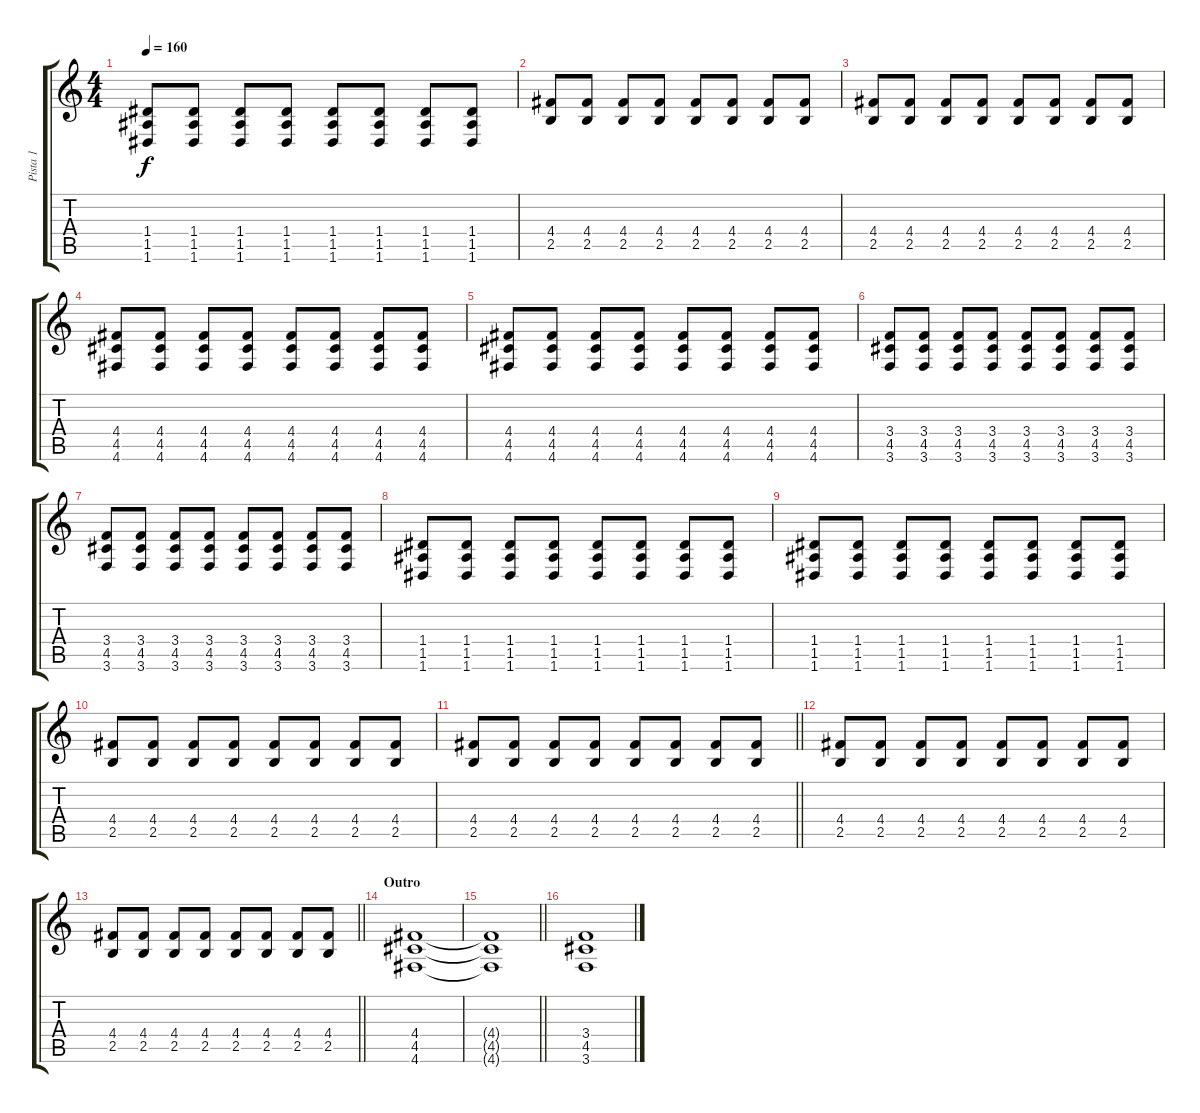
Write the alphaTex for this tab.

\track ("Pista 1" "Pista 1") {instrument acousticguitarsteel}
\staff {score tabs}
\tuning (E4 B3 G3 D3 A2 D2) {hide}
\ts (4 4)
\tempo 160
\clef g2
\ks c
(1.4 1.5 1.6).8{dy f} (1.4 1.5 1.6).8 (1.4 1.5 1.6).8 (1.4 1.5 1.6).8 (1.4 1.5 1.6).8 (1.4 1.5 1.6).8 (1.4 1.5 1.6).8 (1.4 1.5 1.6).8 |
(4.4 2.5).8 (4.4 2.5).8 (4.4 2.5).8 (4.4 2.5).8 (4.4 2.5).8 (4.4 2.5).8 (4.4 2.5).8 (4.4 2.5).8 |
(4.4 2.5).8 (4.4 2.5).8 (4.4 2.5).8 (4.4 2.5).8 (4.4 2.5).8 (4.4 2.5).8 (4.4 2.5).8 (4.4 2.5).8 |
(4.4 4.5 4.6).8 (4.4 4.5 4.6).8 (4.4 4.5 4.6).8 (4.4 4.5 4.6).8 (4.4 4.5 4.6).8 (4.4 4.5 4.6).8 (4.4 4.5 4.6).8 (4.4 4.5 4.6).8 |
(4.4 4.5 4.6).8 (4.4 4.5 4.6).8 (4.4 4.5 4.6).8 (4.4 4.5 4.6).8 (4.4 4.5 4.6).8 (4.4 4.5 4.6).8 (4.4 4.5 4.6).8 (4.4 4.5 4.6).8 |
(3.4 4.5 3.6).8 (3.4 4.5 3.6).8 (3.4 4.5 3.6).8 (3.4 4.5 3.6).8 (3.4 4.5 3.6).8 (3.4 4.5 3.6).8 (3.4 4.5 3.6).8 (3.4 4.5 3.6).8 |
(3.4 4.5 3.6).8 (3.4 4.5 3.6).8 (3.4 4.5 3.6).8 (3.4 4.5 3.6).8 (3.4 4.5 3.6).8 (3.4 4.5 3.6).8 (3.4 4.5 3.6).8 (3.4 4.5 3.6).8 |
(1.4 1.5 1.6).8 (1.4 1.5 1.6).8 (1.4 1.5 1.6).8 (1.4 1.5 1.6).8 (1.4 1.5 1.6).8 (1.4 1.5 1.6).8 (1.4 1.5 1.6).8 (1.4 1.5 1.6).8 |
(1.4 1.5 1.6).8 (1.4 1.5 1.6).8 (1.4 1.5 1.6).8 (1.4 1.5 1.6).8 (1.4 1.5 1.6).8 (1.4 1.5 1.6).8 (1.4 1.5 1.6).8 (1.4 1.5 1.6).8 |
(4.4 2.5).8 (4.4 2.5).8 (4.4 2.5).8 (4.4 2.5).8 (4.4 2.5).8 (4.4 2.5).8 (4.4 2.5).8 (4.4 2.5).8 |
\barLineRight lightlight
(4.4 2.5).8 (4.4 2.5).8 (4.4 2.5).8 (4.4 2.5).8 (4.4 2.5).8 (4.4 2.5).8 (4.4 2.5).8 (4.4 2.5).8 |
(4.4 2.5).8 (4.4 2.5).8 (4.4 2.5).8 (4.4 2.5).8 (4.4 2.5).8 (4.4 2.5).8 (4.4 2.5).8 (4.4 2.5).8 |
\barLineRight lightlight
(4.4 2.5).8 (4.4 2.5).8 (4.4 2.5).8 (4.4 2.5).8 (4.4 2.5).8 (4.4 2.5).8 (4.4 2.5).8 (4.4 2.5).8 |
\section ("" "Outro")
(4.4 4.5 4.6).1 |
\barLineRight lightlight
(4.4{t} 4.5{t} 4.6{t}).1 |
(3.4 4.5 3.6).1
